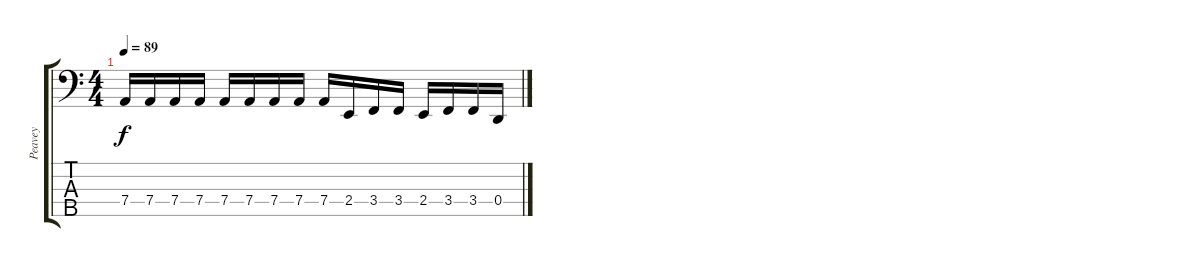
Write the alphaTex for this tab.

\track ("Peavey" "Peavey") {instrument electricbasspick}
\staff {score tabs}
\tuning (F2 C2 G1 D1 A0) {hide}
\ts (4 4)
\tempo 89
\clef f4
\ks c
7.4.16{dy f} 7.4.16 7.4.16 7.4.16 7.4.16 7.4.16 7.4.16 7.4.16 7.4.16 2.4.16 3.4.16 3.4.16 2.4.16 3.4.16 3.4.16 0.4.16
